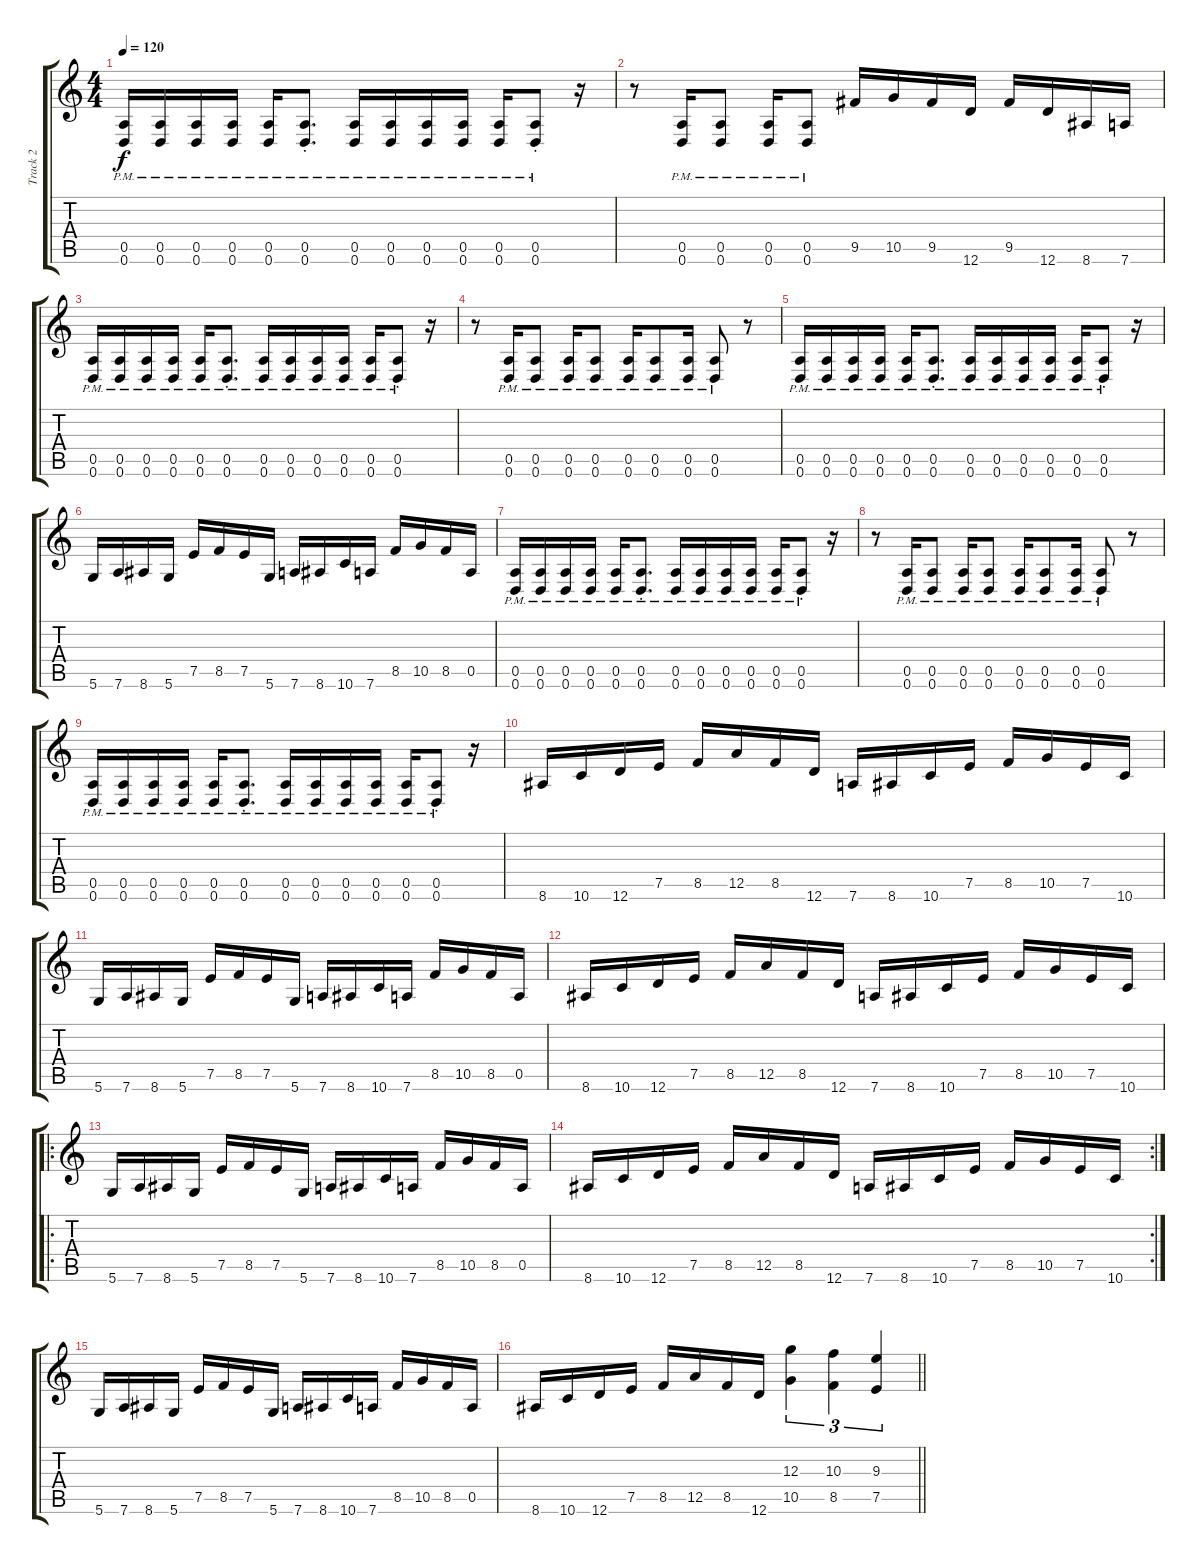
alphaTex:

\track ("Track 2" "Track 2") {instrument distortionguitar}
\staff {score tabs}
\tuning (E4 B3 G3 D3 A2 D2) {hide}
\ts (4 4)
\tempo 120
\clef g2
\ks c
(0.5{pm} 0.6{pm}).16{dy f} (0.5{pm} 0.6{pm}).16 (0.5{pm} 0.6{pm}).16 (0.5{pm} 0.6{pm}).16 (0.5{pm} 0.6{pm}).16 (0.5{pm st} 0.6{pm}).8{d} (0.5{pm} 0.6{pm}).16 (0.5{pm} 0.6{pm}).16 (0.5{pm} 0.6{pm}).16 (0.5{pm} 0.6{pm}).16 (0.5{pm} 0.6{pm}).16 (0.5{pm st} 0.6{pm}).8 r.16 |
r.8 (0.5{pm} 0.6{pm}).16 (0.5{pm} 0.6{pm}).8 (0.5{pm} 0.6{pm}).16 (0.5{pm} 0.6{pm}).8 9.5.16 10.5.16 9.5.16 12.6.16 9.5.16 12.6.16 8.6.16 7.6.16 |
(0.5{pm} 0.6{pm}).16 (0.5{pm} 0.6{pm}).16 (0.5{pm} 0.6{pm}).16 (0.5{pm} 0.6{pm}).16 (0.5{pm} 0.6{pm}).16 (0.5{pm st} 0.6{pm}).8{d} (0.5{pm} 0.6{pm}).16 (0.5{pm} 0.6{pm}).16 (0.5{pm} 0.6{pm}).16 (0.5{pm} 0.6{pm}).16 (0.5{pm} 0.6{pm}).16 (0.5{pm st} 0.6{pm}).8 r.16 |
r.8 (0.5{pm} 0.6{pm}).16 (0.5{pm} 0.6{pm}).8 (0.5{pm} 0.6{pm}).16 (0.5{pm} 0.6{pm}).8 (0.5{pm} 0.6{pm}).16 (0.5{pm} 0.6{pm}).8 (0.5{pm} 0.6{pm}).16 (0.5{pm} 0.6{pm}).8 r.8 |
(0.5{pm} 0.6{pm}).16 (0.5{pm} 0.6{pm}).16 (0.5{pm} 0.6{pm}).16 (0.5{pm} 0.6{pm}).16 (0.5{pm} 0.6{pm}).16 (0.5{pm st} 0.6{pm}).8{d} (0.5{pm} 0.6{pm}).16 (0.5{pm} 0.6{pm}).16 (0.5{pm} 0.6{pm}).16 (0.5{pm} 0.6{pm}).16 (0.5{pm} 0.6{pm}).16 (0.5{pm st} 0.6{pm}).8 r.16 |
5.6.16 7.6.16 8.6.16 5.6.16 7.5.16 8.5.16 7.5.16 5.6.16 7.6.16 8.6.16 10.6.16 7.6.16 8.5.16 10.5.16 8.5.16 0.5.16 |
(0.5{pm} 0.6{pm}).16 (0.5{pm} 0.6{pm}).16 (0.5{pm} 0.6{pm}).16 (0.5{pm} 0.6{pm}).16 (0.5{pm} 0.6{pm}).16 (0.5{pm st} 0.6{pm}).8{d} (0.5{pm} 0.6{pm}).16 (0.5{pm} 0.6{pm}).16 (0.5{pm} 0.6{pm}).16 (0.5{pm} 0.6{pm}).16 (0.5{pm} 0.6{pm}).16 (0.5{pm st} 0.6{pm}).8 r.16 |
r.8 (0.5{pm} 0.6{pm}).16 (0.5{pm} 0.6{pm}).8 (0.5{pm} 0.6{pm}).16 (0.5{pm} 0.6{pm}).8 (0.5{pm} 0.6{pm}).16 (0.5{pm} 0.6{pm}).8 (0.5{pm} 0.6{pm}).16 (0.5{pm} 0.6{pm}).8 r.8 |
(0.5{pm} 0.6{pm}).16 (0.5{pm} 0.6{pm}).16 (0.5{pm} 0.6{pm}).16 (0.5{pm} 0.6{pm}).16 (0.5{pm} 0.6{pm}).16 (0.5{pm st} 0.6{pm}).8{d} (0.5{pm} 0.6{pm}).16 (0.5{pm} 0.6{pm}).16 (0.5{pm} 0.6{pm}).16 (0.5{pm} 0.6{pm}).16 (0.5{pm} 0.6{pm}).16 (0.5{pm st} 0.6{pm}).8 r.16 |
8.6.16 10.6.16 12.6.16 7.5.16 8.5.16 12.5.16 8.5.16 12.6.16 7.6.16 8.6.16 10.6.16 7.5.16 8.5.16 10.5.16 7.5.16 10.6.16 |
5.6.16 7.6.16 8.6.16 5.6.16 7.5.16 8.5.16 7.5.16 5.6.16 7.6.16 8.6.16 10.6.16 7.6.16 8.5.16 10.5.16 8.5.16 0.5.16 |
8.6.16 10.6.16 12.6.16 7.5.16 8.5.16 12.5.16 8.5.16 12.6.16 7.6.16 8.6.16 10.6.16 7.5.16 8.5.16 10.5.16 7.5.16 10.6.16 |
\ro
5.6.16 7.6.16 8.6.16 5.6.16 7.5.16 8.5.16 7.5.16 5.6.16 7.6.16 8.6.16 10.6.16 7.6.16 8.5.16 10.5.16 8.5.16 0.5.16 |
\rc 2
8.6.16 10.6.16 12.6.16 7.5.16 8.5.16 12.5.16 8.5.16 12.6.16 7.6.16 8.6.16 10.6.16 7.5.16 8.5.16 10.5.16 7.5.16 10.6.16 |
5.6.16 7.6.16 8.6.16 5.6.16 7.5.16 8.5.16 7.5.16 5.6.16 7.6.16 8.6.16 10.6.16 7.6.16 8.5.16 10.5.16 8.5.16 0.5.16 |
\barLineRight lightlight
8.6.16 10.6.16 12.6.16 7.5.16 8.5.16 12.5.16 8.5.16 12.6.16 (12.3 10.5).4{tu (3 2)} (10.3 8.5).4{tu (3 2)} (9.3 7.5).4{tu (3 2)}
